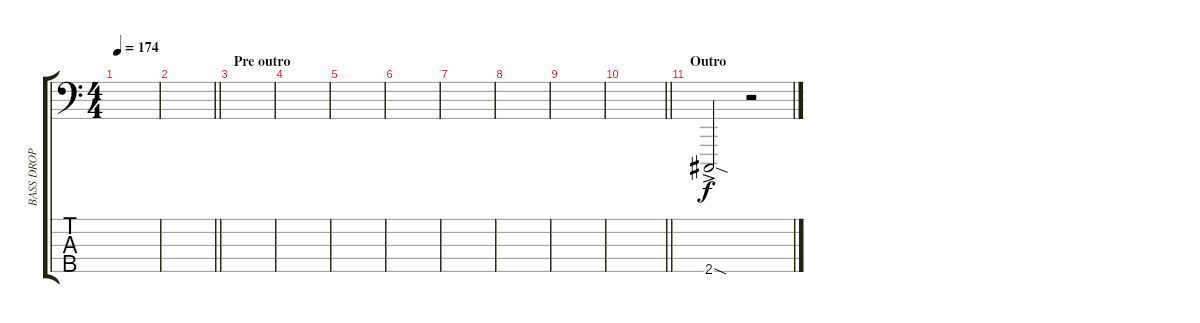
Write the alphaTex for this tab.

\track ("BASS DROP" "BASS DROP") {instrument ocarina}
\staff {score tabs}
\tuning (F2 C2 G1 D1 B0) {hide}
\ts (4 4)
\tempo 174
\clef f4
\ks c
|
\barLineRight lightlight
|
\section ("" "Pre outro")
|
|
|
|
|
|
|
\barLineRight lightlight
|
\section ("" "Outro")
2.5{sod ac}.2{volume 16} r.2
